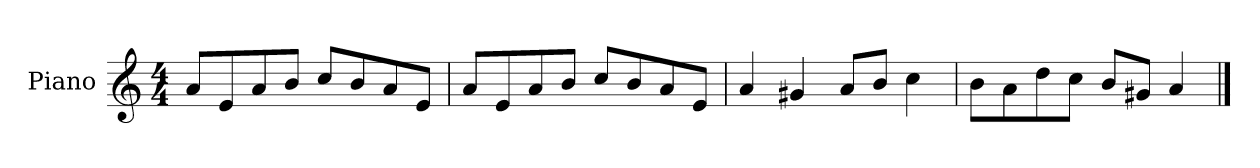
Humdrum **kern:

**kern
*part1
*staff1
*I"Piano
*I'P-no
*clefG2
*k[]
*M4/4
*MM90
=1
8a/L
8e/
8a/
8b/J
8cc/L
8b/
8a/
8e/J
=2
8a/L
8e/
8a/
8b/J
8cc/L
8b/
8a/
8e/J
=3
4a/
4g#X/
8a/L
8b/J
4cc\
=4
8b\L
8a\
8dd\
8cc\J
8b/L
8g#X/J
4a/
==
*-
